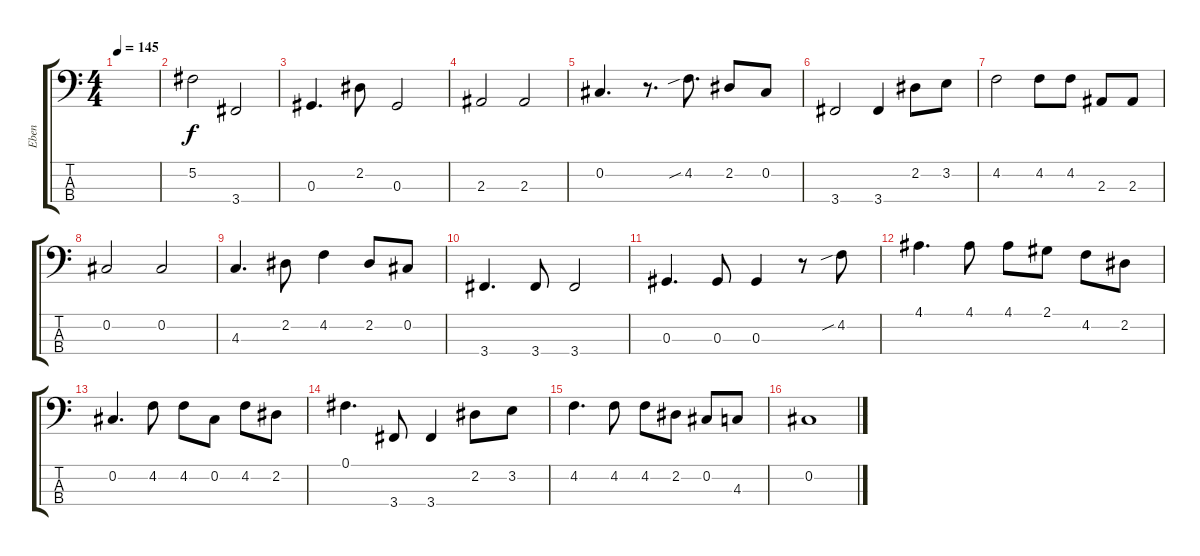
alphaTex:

\track ("Eben" "Eben") {instrument electricbassfinger}
\staff {score tabs}
\tuning (Gb2 Db2 Ab1 Eb1) {hide}
\ts (4 4)
\tempo 145
\clef f4
\ks c
|
5.2.2 3.4.2 |
0.3.4{d} 2.2.8 0.3.2 |
2.3.2 2.3.2 |
0.2.4{d} r.8{d} 4.2{sib}.8{d} 2.2.8 0.2.8 |
3.4.2 3.4.4 2.2.8 3.2.8 |
4.2.2 4.2.8 4.2.8 2.3.8 2.3.8 |
0.2.2 0.2.2 |
4.3.4{d} 2.2.8 4.2.4 2.2.8 0.2.8 |
3.4.4{d} 3.4.8 3.4.2 |
0.3.4{d} 0.3.8 0.3.4 r.8 4.2{sib}.8 |
4.1.4{d} 4.1.8 4.1.8 2.1.8 4.2.8 2.2.8 |
0.2.4{d} 4.2.8 4.2.8 0.2.8 4.2.8 2.2.8 |
0.1.4{d} 3.4.8 3.4.4 2.2.8 3.2.8 |
4.2.4{d} 4.2.8 4.2.8 2.2.8 0.2.8 4.3.8 |
0.2.1
